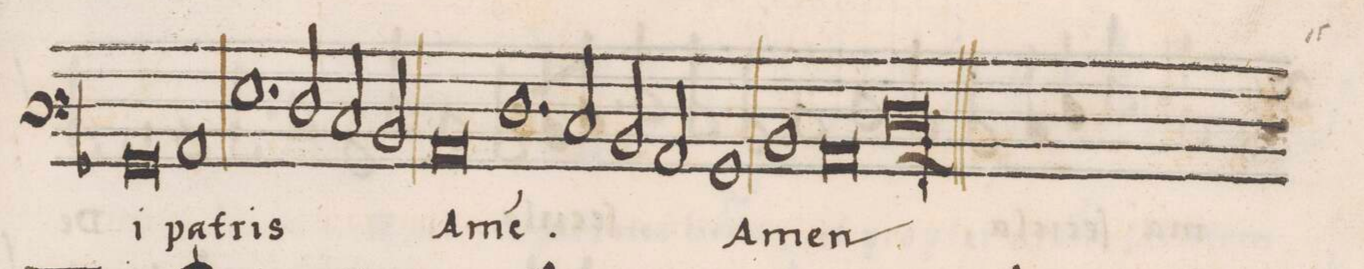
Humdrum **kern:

**kern	**text
*I"BASSVS	*
*clefF3	*
*k[b-]	*
*met(C|)	*
*M3/1	*
0BB-/	-i
1C/	pa-
=113-	=113-
1.G\	-tris
2F/	.
2E/	.
2D/	.
=114-	=114-
0C/	A-
1.F\	-me(n).
=115-	=115-
2E/	.
2D/	.
2C/	.
1BB-/	A-
=116-	=116-
1D/	-men
0C/	.
=117-	=117-
0.lF\	.
==	==
*-	*-
